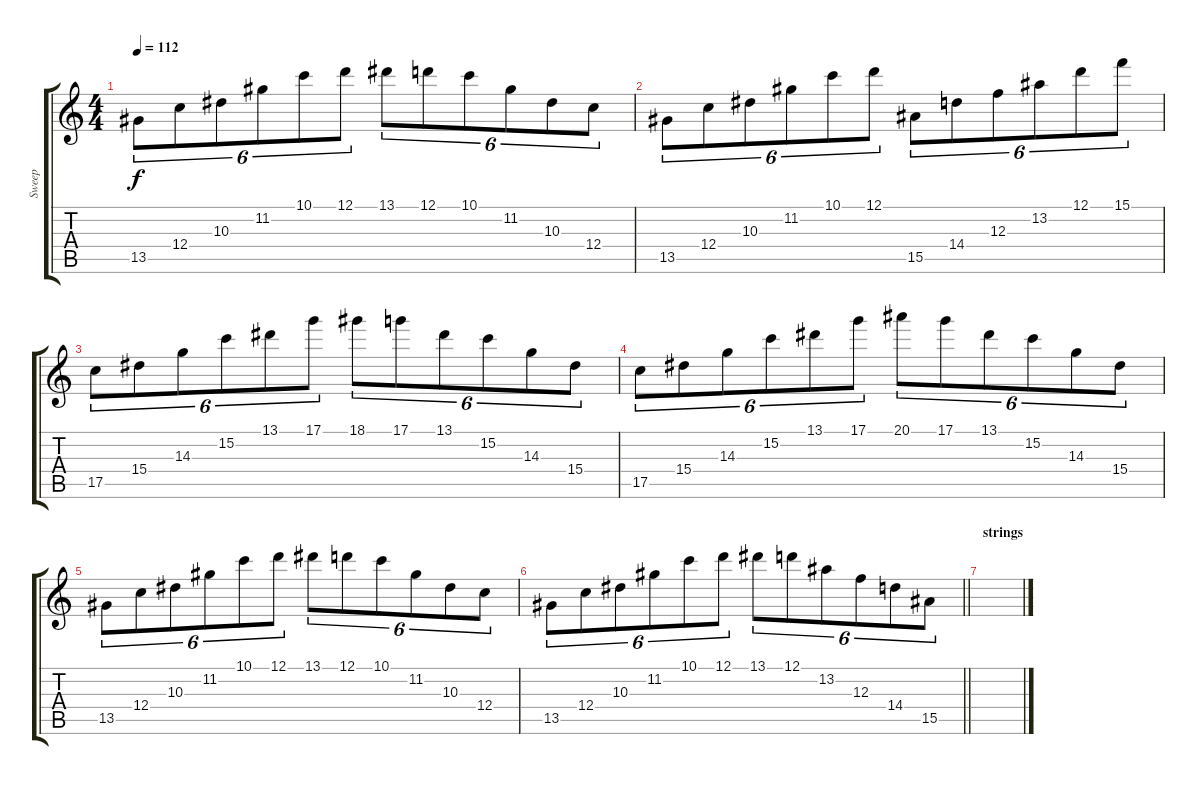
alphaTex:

\track ("Sweep" "Sweep") {instrument distortionguitar}
\staff {score tabs}
\tuning (D4 A3 F3 C3 G2 C2) {hide}
\ts (4 4)
\tempo 112
\clef g2
\ks c
13.5.8{tu (6 4) dy f} 12.4.8{tu (6 4)} 10.3.8{tu (6 4)} 11.2.8{tu (6 4)} 10.1.8{tu (6 4)} 12.1.8{tu (6 4)} 13.1.8{tu (6 4)} 12.1.8{tu (6 4)} 10.1.8{tu (6 4)} 11.2.8{tu (6 4)} 10.3.8{tu (6 4)} 12.4.8{tu (6 4)} |
13.5.8{tu (6 4)} 12.4.8{tu (6 4)} 10.3.8{tu (6 4)} 11.2.8{tu (6 4)} 10.1.8{tu (6 4)} 12.1.8{tu (6 4)} 15.5.8{tu (6 4)} 14.4.8{tu (6 4)} 12.3.8{tu (6 4)} 13.2.8{tu (6 4)} 12.1.8{tu (6 4)} 15.1.8{tu (6 4)} |
17.5.8{tu (6 4) volume 4} 15.4.8{tu (6 4)} 14.3.8{tu (6 4)} 15.2.8{tu (6 4)} 13.1.8{tu (6 4)} 17.1.8{tu (6 4)} 18.1.8{tu (6 4)} 17.1.8{tu (6 4)} 13.1.8{tu (6 4)} 15.2.8{tu (6 4)} 14.3.8{tu (6 4)} 15.4.8{tu (6 4)} |
17.5.8{tu (6 4)} 15.4.8{tu (6 4)} 14.3.8{tu (6 4)} 15.2.8{tu (6 4)} 13.1.8{tu (6 4)} 17.1.8{tu (6 4)} 20.1.8{tu (6 4)} 17.1.8{tu (6 4)} 13.1.8{tu (6 4)} 15.2.8{tu (6 4)} 14.3.8{tu (6 4)} 15.4.8{tu (6 4)} |
13.5.8{tu (6 4)} 12.4.8{tu (6 4)} 10.3.8{tu (6 4)} 11.2.8{tu (6 4)} 10.1.8{tu (6 4)} 12.1.8{tu (6 4)} 13.1.8{tu (6 4)} 12.1.8{tu (6 4)} 10.1.8{tu (6 4)} 11.2.8{tu (6 4)} 10.3.8{tu (6 4)} 12.4.8{tu (6 4)} |
\barLineRight lightlight
13.5.8{tu (6 4)} 12.4.8{tu (6 4)} 10.3.8{tu (6 4)} 11.2.8{tu (6 4)} 10.1.8{tu (6 4)} 12.1.8{tu (6 4)} 13.1.8{tu (6 4)} 12.1.8{tu (6 4)} 13.2.8{tu (6 4)} 12.3.8{tu (6 4)} 14.4.8{tu (6 4)} 15.5.8{tu (6 4)} |
\section ("" "strings")
